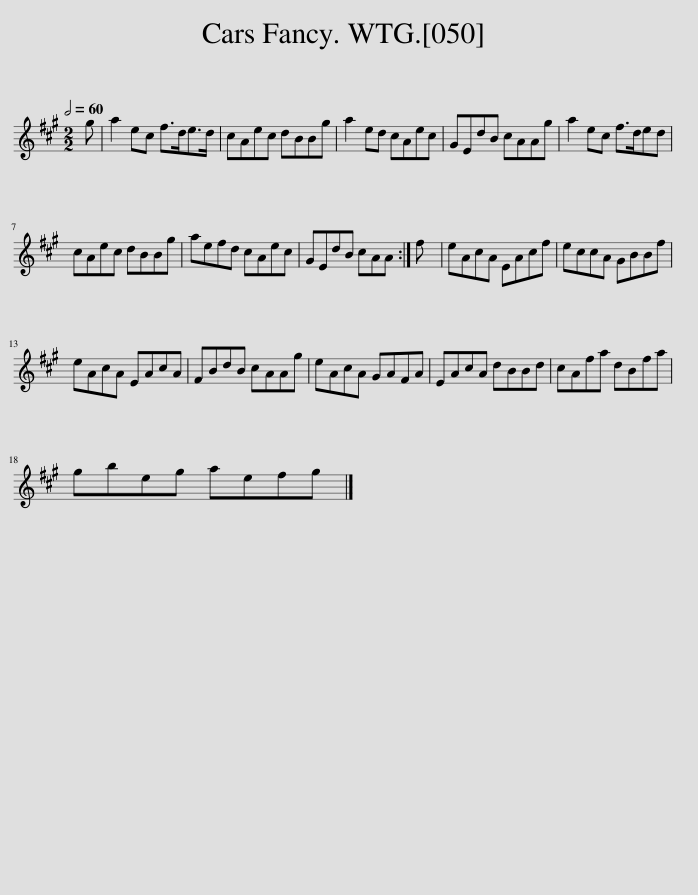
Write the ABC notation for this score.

X:1
L:1/8
Q:1/2=60
M:2/2
I:linebreak $
K:A
V:1 treble
V:1
 g | a2 ec f>de>d | cAec dBBg | a2 ed cAec | GEdB cAAg | %5
 a2 ec f>ded |$ cAec dBBg | aefd cAec | GEdB cAA :| f | %10
 eAcA EAcf | eccA GBBf |$ eAcA EAcA | FBdB cAAg | eAcA GAFA | %15
 EAcA dBBd | cAfa dBfa |$ gbeg aefg |] %18
